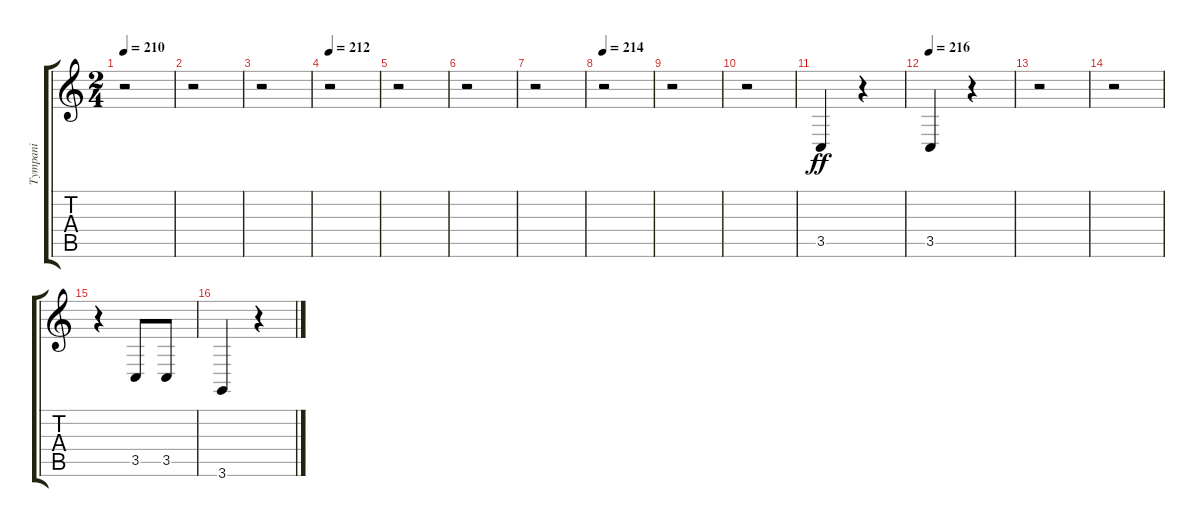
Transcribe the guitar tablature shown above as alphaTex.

\track ("Tympani" "Tympani") {instrument timpani}
\staff {score tabs}
\tuning (E4 B3 G3 D3 A2 E2) {hide}
\ts (2 4)
\tempo 210
\clef g2
\ks c
r.2{dy ff} |
r.2 |
r.2 |
\tempo 212
r.2 |
r.2 |
r.2 |
r.2 |
\tempo 214
r.2 |
r.2 |
r.2 |
3.5.4 r.4 |
\tempo 216
3.5.4 r.4 |
r.2 |
r.2 |
r.4 3.5.8 3.5.8 |
3.6.4 r.4
